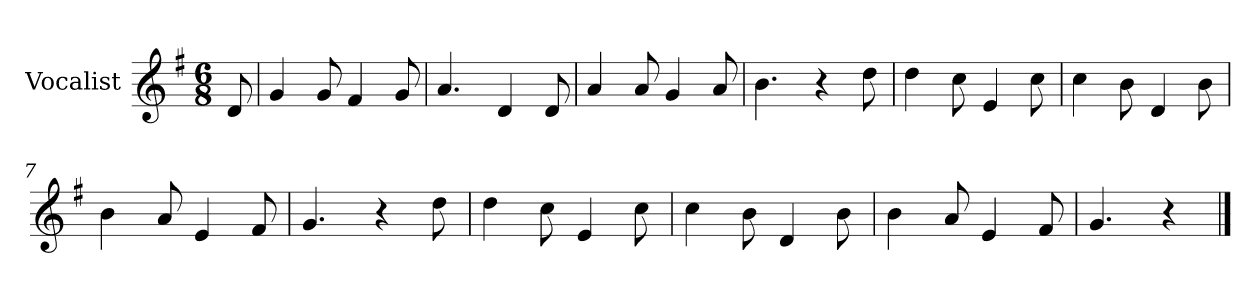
**kern
*part1
*staff1
*I"Vocalist
*k[f#]
*G:
*M6/8
=
8d
=1
4g
8g
4f#
8g
=2
4.a
4d
8d
=3
4a
8a
4g
8a
=4
4.b
4r
8dd
=5
4dd
8cc
4e
8cc
=6
4cc
8b
4d
8b
=7
4b
8a
4e
8f#
=8
4.g
4r
8dd
=9
4dd
8cc
4e
8cc
=10
4cc
8b
4d
8b
=11
4b
8a
4e
8f#
=12
4.g
4r
==
*-
